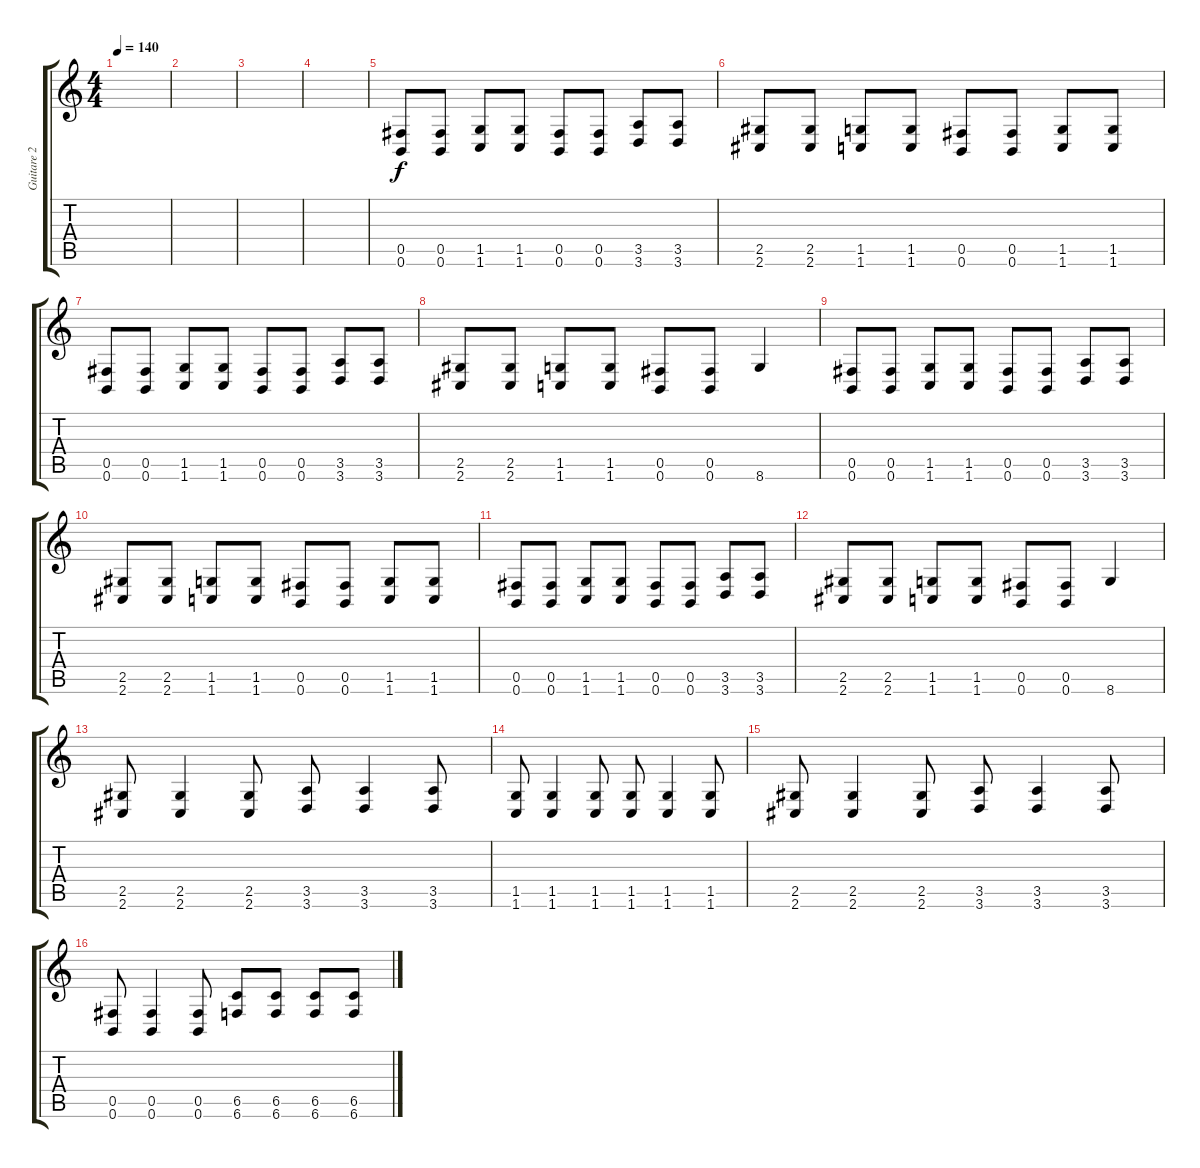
\track ("Guitare 2" "Guitare 2") {instrument distortionguitar}
\staff {score tabs}
\tuning (Db4 Ab3 E3 B2 Gb2 B1) {hide}
\ts (4 4)
\tempo 140
\clef g2
\ks c
|
|
|
|
(0.5 0.6).8 (0.5 0.6).8 (1.5 1.6).8 (1.5 1.6).8 (0.5 0.6).8 (0.5 0.6).8 (3.5 3.6).8 (3.5 3.6).8 |
(2.5 2.6).8 (2.5 2.6).8 (1.5 1.6).8 (1.5 1.6).8 (0.5 0.6).8 (0.5 0.6).8 (1.5 1.6).8 (1.5 1.6).8 |
(0.5 0.6).8 (0.5 0.6).8 (1.5 1.6).8 (1.5 1.6).8 (0.5 0.6).8 (0.5 0.6).8 (3.5 3.6).8 (3.5 3.6).8 |
(2.5 2.6).8 (2.5 2.6).8 (1.5 1.6).8 (1.5 1.6).8 (0.5 0.6).8 (0.5 0.6).8 8.6.4 |
(0.5 0.6).8 (0.5 0.6).8 (1.5 1.6).8 (1.5 1.6).8 (0.5 0.6).8 (0.5 0.6).8 (3.5 3.6).8 (3.5 3.6).8 |
(2.5 2.6).8 (2.5 2.6).8 (1.5 1.6).8 (1.5 1.6).8 (0.5 0.6).8 (0.5 0.6).8 (1.5 1.6).8 (1.5 1.6).8 |
(0.5 0.6).8 (0.5 0.6).8 (1.5 1.6).8 (1.5 1.6).8 (0.5 0.6).8 (0.5 0.6).8 (3.5 3.6).8 (3.5 3.6).8 |
(2.5 2.6).8 (2.5 2.6).8 (1.5 1.6).8 (1.5 1.6).8 (0.5 0.6).8 (0.5 0.6).8 8.6.4 |
(2.5 2.6).8 (2.5 2.6).4 (2.5 2.6).8 (3.5 3.6).8 (3.5 3.6).4 (3.5 3.6).8 |
(1.5 1.6).8 (1.5 1.6).4 (1.5 1.6).8 (1.5 1.6).8 (1.5 1.6).4 (1.5 1.6).8 |
(2.5 2.6).8 (2.5 2.6).4 (2.5 2.6).8 (3.5 3.6).8 (3.5 3.6).4 (3.5 3.6).8 |
(0.5 0.6).8 (0.5 0.6).4 (0.5 0.6).8 (6.5 6.6).8 (6.5 6.6).8 (6.5 6.6).8 (6.5 6.6).8
